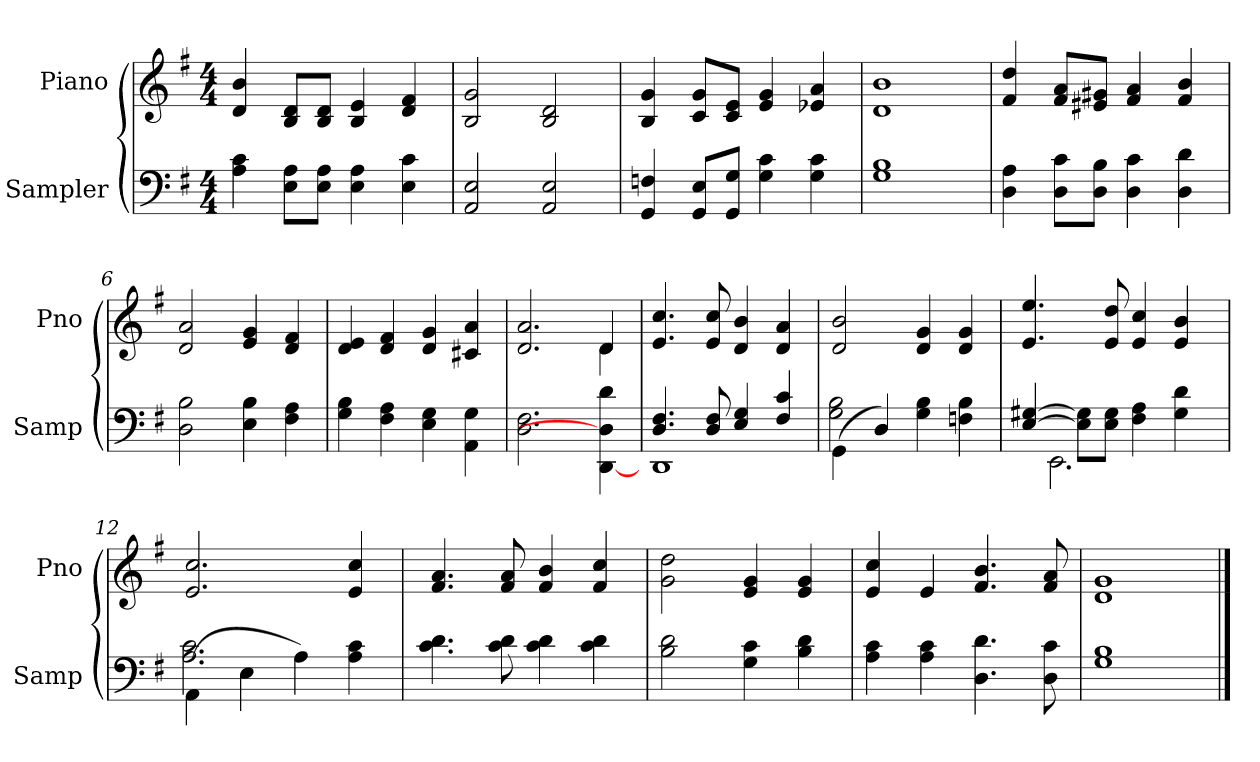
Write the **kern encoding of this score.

**kern	**kern
*part2	*part1
*staff2	*staff1
*I"Sampler	*I"Piano
*I'Samp	*I'Pno
*clefF4	*clefG2
*k[f#]	*k[f#]
*G:	*G:
*M4/4	*M4/4
=1	=1
4A 4c	4d 4b
8E\ 8A\L	8B/ 8d/L
8E\ 8A\J	8B/ 8d/J
4E 4A	4B 4e
4E 4c	4d 4f#
=2	=2
2AA 2E	2B 2g
2AA 2E	2B 2d
=3	=3
4GG 4Fn	4B 4g
8GG/ 8E/L	8c/ 8g/L
8GG/ 8G/J	8c/ 8e/J
4G 4c	4e 4g
4G 4c	4e-X 4a
=4	=4
1G 1B	1d 1b
=5	=5
4D 4A	4f# 4dd
8D\ 8c\L	8f#/ 8a/L
8D\ 8B\J	8e#X/ 8g#X/J
4D 4c	4f# 4a
4D 4d	4f# 4b
=6	=6
2D 2B	2d 2a
4E 4B	4e 4g
4F# 4A	4d 4f#
=7	=7
4G 4B	4d 4e
4F# 4A	4d 4f#
4E 4G	4d 4g
4AA 4G	4c#X 4a
=8	=8
*	*^
2.D 2.F#	2.d 2.a	2.ryy
[4DD 4D] 4d	4d/	4d
*	*v	*v
=9	=9
*^	*
4.D/ 4.F#/	1DD	4.e 4.cc
8D/ 8F#/	.	8e 8cc
4E/ 4G/	.	4d 4b
4F# 4c	.	4d 4a
=10	=10	=10
(4GG\	2G 2B	2d 2b
4D)	.	.
4G 4B	2ryy	4d 4g
4Fn 4B	.	4d 4g
=11	=11	=11
[4E/ [4G#X/	8ryy	4.e 4.ee
.	2.EE	.
8E]\ 8G#]\L	.	.
8E\ 8G#\J	.	8e 8dd
4F#\ 4A\	.	4e 4cc
4G#\ 4d\	.	4e 4b
.	8ryy	.
=12	=12	=12
(4AA\	2.A 2.c	2.e 2.cc
4E\	.	.
4A\)	.	.
4A\ 4c\	4ryy	4e 4cc
*v	*v	*
=13	=13
4.c\ 4.d\	4.f# 4.a
8c\ 8d\	8f# 8a
4c\ 4d\	4f# 4b
4c\ 4d\	4f# 4cc
=14	=14
2B 2d	2g 2dd
4G 4c	4e 4g
4B 4d	4e 4g
=15	=15
4A 4c	4e 4cc
4A 4c	4e
4.D 4.d	4.f# 4.b
8D 8c	8f# 8a
=16	=16
1G 1B	1d 1g
==	==
*-	*-
